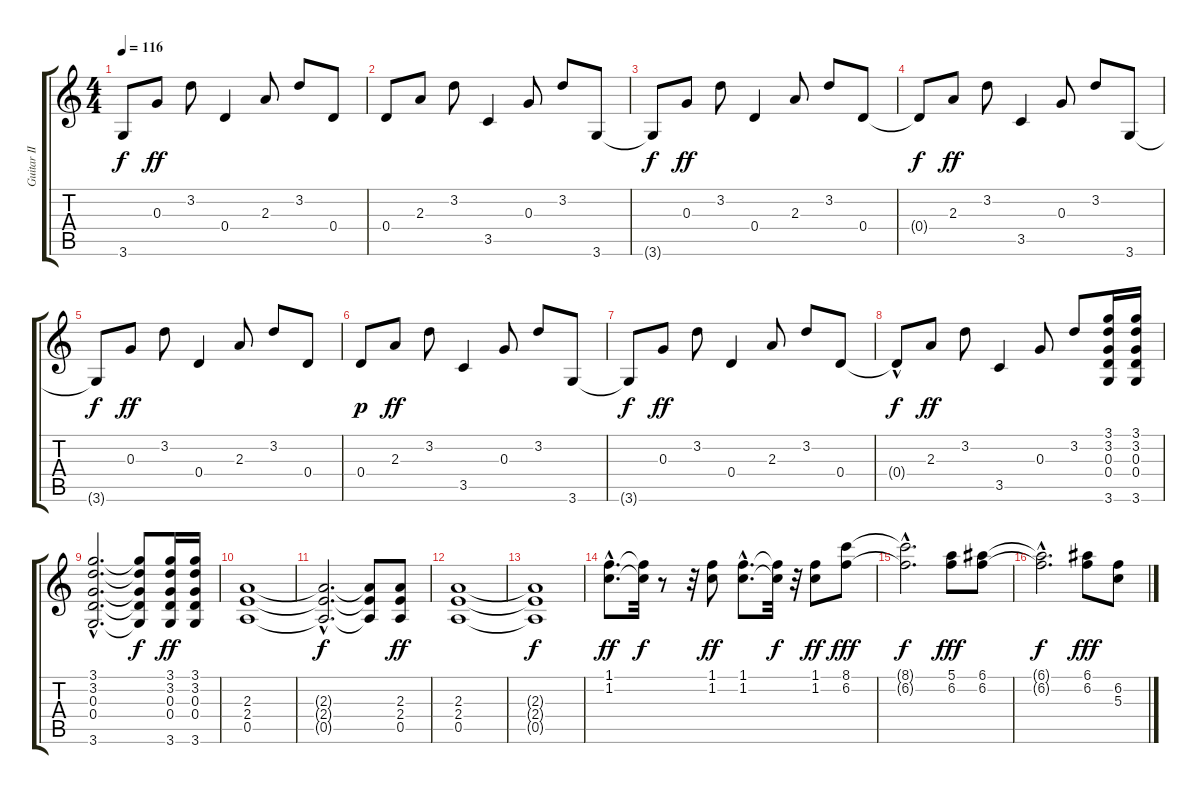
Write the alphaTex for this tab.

\track ("Guitar II" "Guitar II") {instrument distortionguitar}
\staff {score tabs}
\tuning (E4 B3 G3 D3 A2 E2) {hide}
\ts (4 4)
\tempo 116
\clef g2
\ks c
3.6{t}.8{dy f} 0.3.8{dy ff} 3.2.8 0.4.4 2.3.8 3.2.8 0.4.8 |
0.4.8 2.3.8 3.2.8 3.5.4 0.3.8 3.2.8 3.6.8 |
3.6{t}.8{dy f} 0.3.8{dy ff} 3.2.8 0.4.4 2.3.8 3.2.8 0.4.8 |
0.4{t}.8{dy f} 2.3.8{dy ff} 3.2.8 3.5.4 0.3.8 3.2.8 3.6.8 |
3.6{t}.8{dy f} 0.3.8{dy ff} 3.2.8 0.4.4 2.3.8 3.2.8 0.4.8 |
0.4.8{dy p} 2.3.8{dy ff} 3.2.8 3.5.4 0.3.8 3.2.8 3.6.8 |
3.6{t}.8{dy f} 0.3.8{dy ff} 3.2.8 0.4.4 2.3.8 3.2.8 0.4.8 |
0.4{hac t}.8{dy f} 2.3.8{dy ff} 3.2.8 3.5.4 0.3.8 3.2.8 (3.1 3.2 0.3 0.4 3.6).16 (3.1 3.2 0.3 0.4 3.6).16 |
(3.1{hac} 3.2{hac} 0.3{hac} 0.4{hac} 3.6{hac}).2{d} (3.1{t} 3.2{t} 0.3{t} 0.4{t} 3.6{t}).8{dy f} (3.1 3.2 0.3 0.4 3.6).16{dy ff} (3.1 3.2 0.3 0.4 3.6).16 |
(2.3 2.4 0.5).1 |
(2.3{hac t} 2.4{hac t} 0.5{hac t}).2{d dy f} (2.3{t} 2.4{t} 0.5{t}).8 (2.3 2.4 0.5).8{dy ff} |
(2.3 2.4 0.5).1 |
(2.3{t} 2.4{t} 0.5{t}).1{dy f} |
(1.1{hac} 1.2{hac}).8{d dy ff} (1.1{t} 1.2{t}).32{dy f} r.8 r.32 (1.1 1.2).8{dy ff} (1.1{hac} 1.2{hac}).8{d} (1.1{t} 1.2{t}).32{dy f} r.32 (1.1 1.2).8{dy ff} (8.1 6.2).8{dy fff} |
(8.1{hac t} 6.2{hac t}).2{d dy f} (5.1 6.2).8{dy fff} (6.1 6.2).8 |
(6.1{hac t} 6.2{hac t}).2{d dy f} (6.1 6.2).8{dy fff} (6.2 5.3).8
